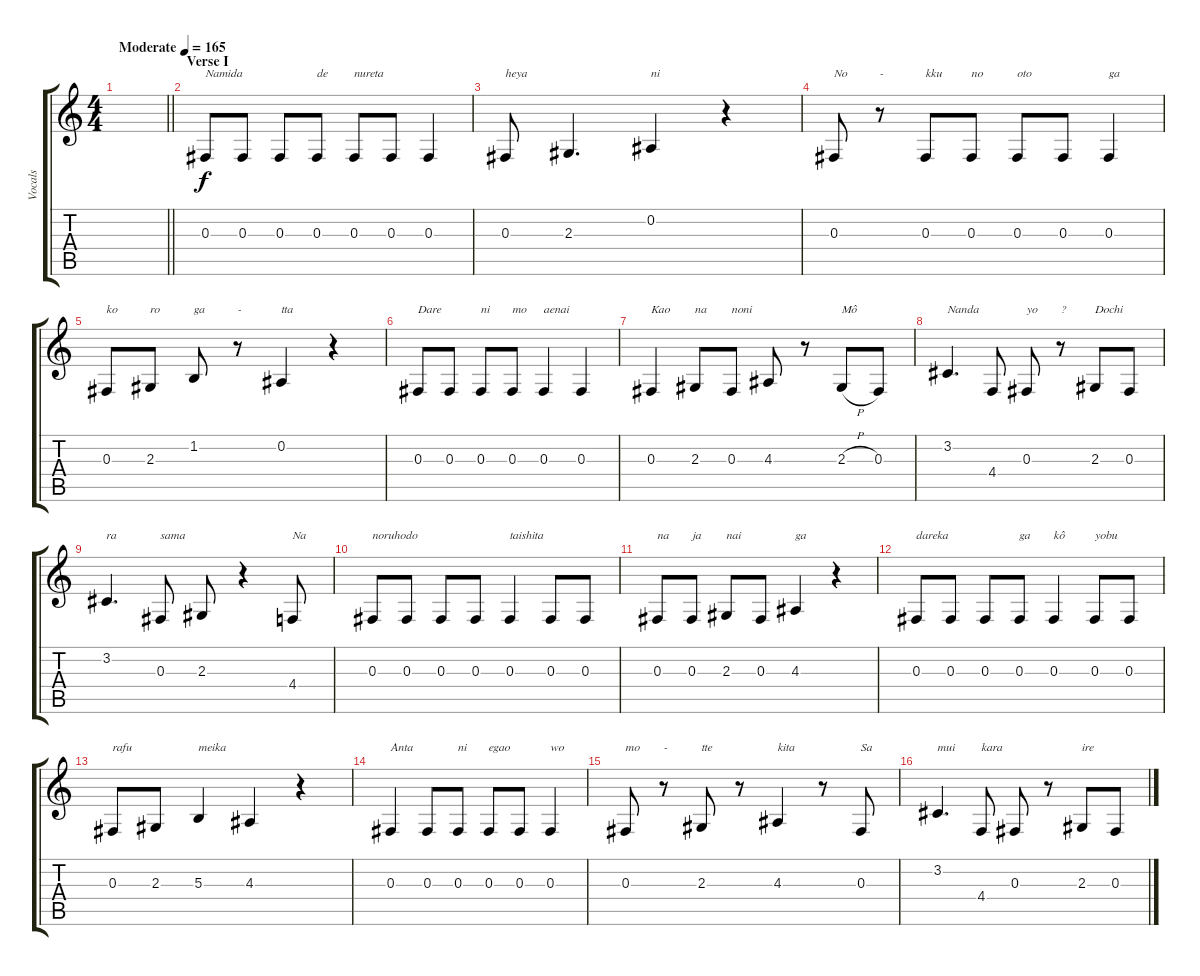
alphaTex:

\track ("Vocals" "Vocals") {instrument lead2sawtooth}
\staff {score tabs}
\tuning (Eb4 Bb3 Gb3 Db3 Ab2 Eb2) {hide}
\ts (4 4)
\tempo (165 "Moderate")
\clef g2
\barLineRight lightlight
\ks c
|
\section ("" "Verse I")
0.3.8{txt "Namida"} 0.3.8 0.3.8 0.3.8{txt "de"} 0.3.8{txt "nureta"} 0.3.8 0.3.4 |
0.3.8{txt "heya"} 2.3.4{d} 0.2.4{txt "ni"} r.4 |
0.3.8{txt "No"} r.8{txt "-"} 0.3.8{txt "kku"} 0.3.8{txt "no"} 0.3.8{txt "oto"} 0.3.8 0.3.4{txt "ga"} |
0.3.8{txt "ko"} 2.3.8{txt "ro"} 1.2.8{txt "ga"} r.8{txt "-"} 0.2.4{txt "tta"} r.4 |
0.3.8{txt "Dare"} 0.3.8 0.3.8{txt "ni"} 0.3.8{txt "mo"} 0.3.4{txt "aenai"} 0.3.4 |
0.3.4{txt "Kao"} 2.3.8{txt "na"} 0.3.8{txt "noni"} 4.3.8 r.8 2.3{h}.8{txt "Mô"} 0.3.8 |
3.2.4{d txt "Nanda"} 4.4.8 0.3.8{txt "yo"} r.8{txt "?"} 2.3.8{txt "Dochi"} 0.3.8 |
3.2.4{d txt "ra"} 0.3.8{txt "sama"} 2.3.8 r.4 4.4.8{txt "Na"} |
0.3.8{txt "noruhodo"} 0.3.8 0.3.8 0.3.8 0.3.4{txt "taishita"} 0.3.8 0.3.8 |
0.3.8{txt "na"} 0.3.8{txt "ja"} 2.3.8{txt "nai"} 0.3.8 4.3.4{txt "ga"} r.4 |
0.3.8{txt "dareka"} 0.3.8 0.3.8 0.3.8{txt "ga"} 0.3.4{txt "kô"} 0.3.8{txt "yobu"} 0.3.8 |
0.3.8{txt "rafu"} 2.3.8 5.3.4{txt "meika"} 4.3.4 r.4 |
0.3.4{txt "Anta"} 0.3.8 0.3.8{txt "ni"} 0.3.8{txt "egao"} 0.3.8 0.3.4{txt "wo"} |
0.3.8{txt "mo"} r.8{txt "-"} 2.3.8{txt "tte"} r.8 4.3.4{txt "kita"} r.8 0.3.8{txt "Sa"} |
3.2.4{d txt "mui"} 4.4.8{txt "kara"} 0.3.8 r.8 2.3.8{txt "ire"} 0.3.8
